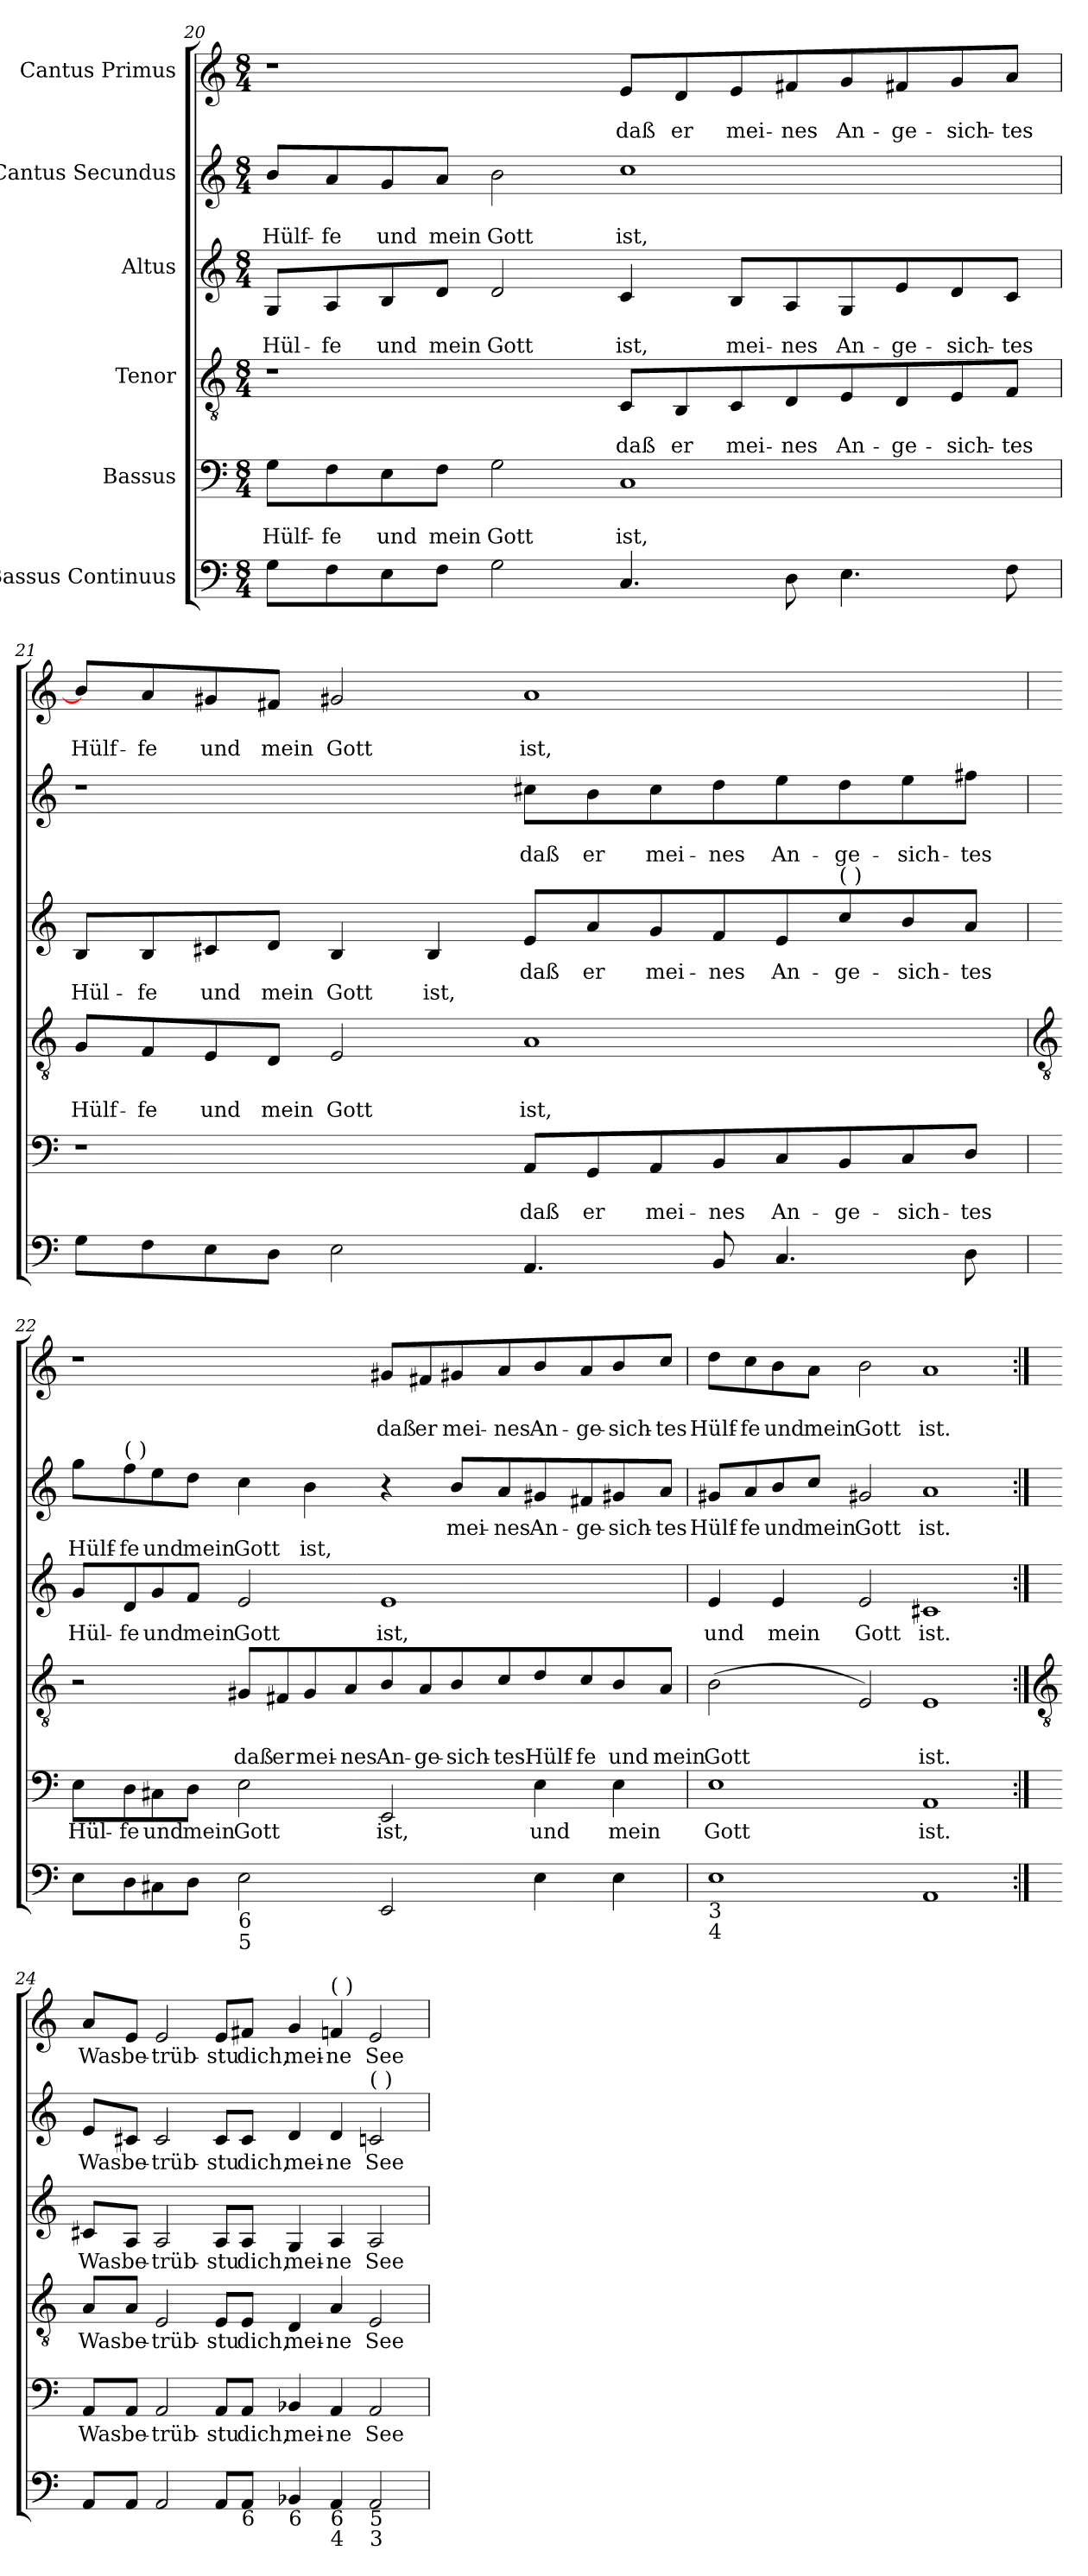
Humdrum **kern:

**kern	**kern	**text	**text	**kern	**text	**text	**kern	**text	**text	**kern	**text	**text	**kern	**text	**text
*part6	*part5	*part5	*part5	*part4	*part4	*part4	*part3	*part3	*part3	*part2	*part2	*part2	*part1	*part1	*part1
*staff6	*staff5	*staff5	*staff5	*staff4	*staff4	*staff4	*staff3	*staff3	*staff3	*staff2	*staff2	*staff2	*staff1	*staff1	*staff1
*I"Bassus Continuus	*I"Bassus	*	*	*I"Tenor	*	*	*I"Altus	*	*	*I"Cantus Secundus	*	*	*I"Cantus Primus	*	*
!!LO:LB:g=z
*clefF4	*clefF4	*	*	*clefGv2	*	*	*clefG2	*	*	*clefG2	*	*	*clefG2	*	*
*k[]	*k[]	*	*	*k[]	*	*	*k[]	*	*	*k[]	*	*	*k[]	*	*
*C:	*C:	*	*	*C:	*	*	*C:	*	*	*C:	*	*	*C:	*	*
*M8/4	*M8/4	*	*	*M8/4	*	*	*M8/4	*	*	*M8/4	*	*	*M8/4	*	*
=20	=20	=20	=20	=20	=20	=20	=20	=20	=20	=20	=20	=20	=20	=20	=20
!	!	!	!LO:LY:b	!	!	!	!	!	!LO:LY:b	!	!	!LO:LY:b	!	!	!
8G\L	8G\L	.	Hülf-	1r	.	.	8G/L	.	Hül-	8b/L	.	Hülf-	1r	.	.
!	!	!	!LO:LY:b	!	!	!	!	!	!LO:LY:b	!	!	!LO:LY:b	!	!	!
8F\	8F\	.	-fe	.	.	.	8A/	.	-fe	8a/	.	-fe	.	.	.
!	!	!	!LO:LY:b	!	!	!	!	!	!LO:LY:b	!	!	!LO:LY:b	!	!	!
8E\	8E\	.	und	.	.	.	8B/	.	und	8g/	.	und	.	.	.
!	!	!	!LO:LY:b	!	!	!	!	!	!LO:LY:b	!	!	!LO:LY:b	!	!	!
8F\J	8F\J	.	mein	.	.	.	8d/J	.	mein	8a/J	.	mein	.	.	.
!	!	!	!LO:LY:b	!	!	!	!	!	!LO:LY:b	!	!	!LO:LY:b	!	!	!
2G	2G	.	Gott	.	.	.	2d	.	Gott	2b	.	Gott	.	.	.
!	!	!	!LO:LY:b	!	!	!LO:LY:b	!	!	!LO:LY:b	!	!	!LO:LY:b	!	!	!LO:LY:b
4.C	1C	.	ist,	8C/L	.	daß	4c	.	ist,	1cc	.	ist,	8e/L	.	daß
!	!	!	!	!	!	!LO:LY:b	!	!	!	!	!	!	!	!	!LO:LY:b
.	.	.	.	8BB/	.	er	.	.	.	.	.	.	8d/	.	er
!	!	!	!	!	!	!LO:LY:b	!	!	!LO:LY:b	!	!	!	!	!	!LO:LY:b
.	.	.	.	8C/	.	mei-	8B/L	.	mei-	.	.	.	8e/	.	mei-
!	!	!	!	!	!	!LO:LY:b	!	!	!LO:LY:b	!	!	!	!	!	!LO:LY:b
8D	.	.	.	8D/	.	-nes	8A/	.	-nes	.	.	.	8f#X/	.	-nes
!	!	!	!	!	!	!LO:LY:b	!	!	!LO:LY:b	!	!	!	!	!	!LO:LY:b
4.E	.	.	.	8E/	.	An-	8G/	.	An-	.	.	.	8g/	.	An-
!	!	!	!	!	!	!LO:LY:b	!	!	!LO:LY:b	!	!	!	!	!	!LO:LY:b
.	.	.	.	8D/	.	-ge-	8e/	.	-ge-	.	.	.	8f#X/	.	-ge-
!	!	!	!	!	!	!LO:LY:b	!	!	!LO:LY:b	!	!	!	!	!	!LO:LY:b
.	.	.	.	8E/	.	-sich-	8d/	.	-sich-	.	.	.	8g/	.	-sich-
!	!	!	!	!	!	!LO:LY:b	!	!	!LO:LY:b	!	!	!	!	!	!LO:LY:b
8F	.	.	.	8F/J	.	-tes	8c/J	.	-tes	.	.	.	8a/J	.	-tes
=21	=21	=21	=21	=21	=21	=21	=21	=21	=21	=21	=21	=21	=21	=21	=21
!	!	!	!	!	!	!LO:LY:b	!	!	!LO:LY:b	!	!	!	!	!	!LO:LY:b
8G\L	1r	.	.	8G/L	.	Hülf-	8B/L	.	Hül-	1r	.	.	8b/L]	.	Hülf-
!	!	!	!	!	!	!LO:LY:b	!	!	!LO:LY:b	!	!	!	!	!	!LO:LY:b
8F\	.	.	.	8F/	.	-fe	8B/	.	-fe	.	.	.	8a/	.	-fe
!	!	!	!	!	!	!LO:LY:b	!	!	!LO:LY:b	!	!	!	!	!	!LO:LY:b
8E\	.	.	.	8E/	.	und	8c#X/	.	und	.	.	.	8g#X/	.	und
!	!	!	!	!	!	!LO:LY:b	!	!	!LO:LY:b	!	!	!	!	!	!LO:LY:b
8D\J	.	.	.	8D/J	.	mein	8d/J	.	mein	.	.	.	8f#X/J	.	mein
!	!	!	!	!	!	!LO:LY:b	!	!	!LO:LY:b	!	!	!	!	!	!LO:LY:b
2E	.	.	.	2E	.	Gott	4B	.	Gott	.	.	.	2g#X	.	Gott
!	!	!	!	!	!	!	!	!	!LO:LY:b	!	!	!	!	!	!
.	.	.	.	.	.	.	4B	.	ist,	.	.	.	.	.	.
!	!	!	!LO:LY:b	!	!	!LO:LY:b	!	!LO:LY:b	!	!	!	!LO:LY:b	!	!	!LO:LY:b
4.AA	8AA/L	.	daß	1A	.	ist,	8e/L	daß	.	8cc#X\L	.	daß	1a	.	ist,
!	!	!	!LO:LY:b	!	!	!	!	!LO:LY:b	!	!	!	!LO:LY:b	!	!	!
.	8GG/	.	er	.	.	.	8a/	er	.	8b\	.	er	.	.	.
!	!	!	!LO:LY:b	!	!	!	!	!LO:LY:b	!	!	!	!LO:LY:b	!	!	!
.	8AA/	.	mei-	.	.	.	8g/	mei-	.	8cc#\	.	mei-	.	.	.
!	!	!	!LO:LY:b	!	!	!	!	!LO:LY:b	!	!	!	!LO:LY:b	!	!	!
8BB	8BB/	.	-nes	.	.	.	8f/	-nes	.	8dd\	.	-nes	.	.	.
!	!	!	!LO:LY:b	!	!	!	!	!LO:LY:b	!	!	!	!LO:LY:b	!	!	!
4.C	8C/	.	An-	.	.	.	8e/	An-	.	8ee\	.	An-	.	.	.
!	!	!	!	!	!	!	!LO:TX:a:t=(  )	!	!	!	!	!	!	!	!
!	!	!	!LO:LY:b	!	!	!	!	!LO:LY:b	!	!	!	!LO:LY:b	!	!	!
.	8BB/	.	-ge-	.	.	.	8cc/	-ge-	.	8dd\	.	-ge-	.	.	.
!	!	!	!LO:LY:b	!	!	!	!	!LO:LY:b	!	!	!	!LO:LY:b	!	!	!
.	8C/	.	-sich-	.	.	.	8b/	-sich-	.	8ee\	.	-sich-	.	.	.
!	!	!	!LO:LY:b	!	!	!	!	!LO:LY:b	!	!	!	!LO:LY:b	!	!	!
8D	8D/J	.	-tes	.	.	.	8a/J	-tes	.	8ff#X\J	.	-tes	.	.	.
!!LO:LB:g=z
=22	=22	=22	=22	=22	=22	=22	=22	=22	=22	=22	=22	=22	=22	=22	=22
*	*	*	*	*clefGv2	*	*	*	*	*	*	*	*	*	*	*
!	!	!LO:LY:b	!	!	!	!	!	!LO:LY:b	!	!	!	!LO:LY:b	!	!	!
8E\L	8E\L	Hül-	.	2r	.	.	8g/L	Hül-	.	8gg\L	.	Hülf-	1r	.	.
!	!	!	!	!	!	!	!	!	!	!LO:TX:a:t=(  )	!	!	!	!	!
!	!	!LO:LY:b	!	!	!	!	!	!LO:LY:b	!	!	!	!LO:LY:b	!	!	!
8D\	8D\	-fe	.	.	.	.	8d/	-fe	.	8ff\	.	-fe	.	.	.
!	!	!LO:LY:b	!	!	!	!	!	!LO:LY:b	!	!	!	!LO:LY:b	!	!	!
8C#X\	8C#X\	und	.	.	.	.	8g/	und	.	8ee\	.	und	.	.	.
!	!	!LO:LY:b	!	!	!	!	!	!LO:LY:b	!	!	!	!LO:LY:b	!	!	!
8D\J	8D\J	mein	.	.	.	.	8f/J	mein	.	8dd\J	.	mein	.	.	.
!LO:TX:b:t=6	!	!	!	!	!	!	!	!	!	!	!	!	!	!	!
!LO:TX:b:t=5	!	!	!	!	!	!	!	!	!	!	!	!	!	!	!
!	!	!LO:LY:b	!	!	!	!LO:LY:b	!	!LO:LY:b	!	!	!	!LO:LY:b	!	!	!
2E	2E	Gott	.	8G#X/L	.	daß	2e	Gott	.	4cc	.	Gott	.	.	.
!	!	!	!	!	!	!LO:LY:b	!	!	!	!	!	!	!	!	!
.	.	.	.	8F#X/	.	er	.	.	.	.	.	.	.	.	.
!	!	!	!	!	!	!LO:LY:b	!	!	!	!	!	!LO:LY:b	!	!	!
.	.	.	.	8G#/	.	mei-	.	.	.	4b	.	ist,	.	.	.
!	!	!	!	!	!	!LO:LY:b	!	!	!	!	!	!	!	!	!
.	.	.	.	8A/	.	-nes	.	.	.	.	.	.	.	.	.
!	!	!LO:LY:b	!	!	!	!LO:LY:b	!	!LO:LY:b	!	!	!	!	!	!	!LO:LY:b
2EE	2EE	ist,	.	8B/	.	An-	1e	ist,	.	4r	.	.	8g#X/L	.	daß
!	!	!	!	!	!	!LO:LY:b	!	!	!	!	!	!	!	!	!LO:LY:b
.	.	.	.	8A/	.	-ge-	.	.	.	.	.	.	8f#X/	.	er
!	!	!	!	!	!	!LO:LY:b	!	!	!	!	!LO:LY:b	!	!	!	!LO:LY:b
.	.	.	.	8B/	.	-sich-	.	.	.	8b/L	mei-	.	8g#X/	.	mei-
!	!	!	!	!	!	!LO:LY:b	!	!	!	!	!LO:LY:b	!	!	!	!LO:LY:b
.	.	.	.	8c/	.	-tes	.	.	.	8a/	-nes	.	8a/	.	-nes
!	!	!LO:LY:b	!	!	!	!LO:LY:b	!	!	!	!	!LO:LY:b	!	!	!	!LO:LY:b
4E	4E	und	.	8d/	.	Hülf-	.	.	.	8g#X/	An-	.	8b/	.	An-
!	!	!	!	!	!	!LO:LY:b	!	!	!	!	!LO:LY:b	!	!	!	!LO:LY:b
.	.	.	.	8c/	.	-fe	.	.	.	8f#X/	-ge-	.	8a/	.	-ge-
!	!	!LO:LY:b	!	!	!	!LO:LY:b	!	!	!	!	!LO:LY:b	!	!	!	!LO:LY:b
4E	4E	mein	.	8B/	.	und	.	.	.	8g#X/	-sich-	.	8b/	.	-sich-
!	!	!	!	!	!	!LO:LY:b	!	!	!	!	!LO:LY:b	!	!	!	!LO:LY:b
.	.	.	.	8A/J	.	mein	.	.	.	8a/J	-tes	.	8cc/J	.	-tes
=23	=23	=23	=23	=23	=23	=23	=23	=23	=23	=23	=23	=23	=23	=23	=23
!LO:TX:b:t=3	!	!	!	!	!	!	!	!	!	!	!	!	!	!	!
!LO:TX:b:t=4	!	!	!	!	!	!	!	!	!	!	!	!	!	!	!
!	!	!LO:LY:b	!	!	!	!LO:LY:b	!	!LO:LY:b	!	!	!LO:LY:b	!	!	!	!LO:LY:b
1E	1E	Gott	.	(>2B	.	Gott	4e	und	.	8g#X/L	Hülf-	.	8dd\L	.	Hülf-
!	!	!	!	!	!	!	!	!	!	!	!LO:LY:b	!	!	!	!LO:LY:b
.	.	.	.	.	.	.	.	.	.	8a/	-fe	.	8cc\	.	-fe
!	!	!	!	!	!	!	!	!LO:LY:b	!	!	!LO:LY:b	!	!	!	!LO:LY:b
.	.	.	.	.	.	.	4e	mein	.	8b/	und	.	8b\	.	und
!	!	!	!	!	!	!	!	!	!	!	!LO:LY:b	!	!	!	!LO:LY:b
.	.	.	.	.	.	.	.	.	.	8cc/J	mein	.	8a\J	.	mein
!	!	!	!	!	!	!	!	!LO:LY:b	!	!	!LO:LY:b	!	!	!	!LO:LY:b
.	.	.	.	2E)	.	.	2e	Gott	.	2g#X	Gott	.	2b	.	Gott
!	!	!LO:LY:b	!	!	!	!LO:LY:b	!	!LO:LY:b	!	!	!LO:LY:b	!	!	!	!LO:LY:b
1AA	1AA	ist.	.	1E	.	ist.	1c#X	ist.	.	1a	ist.	.	1a	.	ist.
!!LO:LB:g=z
=24:|!	=24:|!	=24:|!	=24:|!	=24:|!	=24:|!	=24:|!	=24:|!	=24:|!	=24:|!	=24:|!	=24:|!	=24:|!	=24:|!	=24:|!	=24:|!
*	*	*	*	*clefGv2	*	*	*	*	*	*	*	*	*	*	*
!	!	!LO:LY:b	!	!	!LO:LY:b	!	!	!LO:LY:b	!	!	!LO:LY:b	!	!	!LO:LY:b	!
8AA/L	8AA/L	Was	.	8A/L	Was	.	8c#X/L	Was	.	8e/L	Was	.	8a/L	Was	.
!	!	!LO:LY:b	!	!	!LO:LY:b	!	!	!LO:LY:b	!	!	!LO:LY:b	!	!	!LO:LY:b	!
8AA/J	8AA/J	be-	.	8A/J	be-	.	8A/J	be-	.	8c#X/J	be-	.	8e/J	be-	.
!	!	!LO:LY:b	!	!	!LO:LY:b	!	!	!LO:LY:b	!	!	!LO:LY:b	!	!	!LO:LY:b	!
2AA	2AA	-trüb-	.	2E	-trüb-	.	2A	-trüb-	.	2c#	-trüb-	.	2e	-trüb-	.
!	!	!LO:LY:b	!	!	!LO:LY:b	!	!	!LO:LY:b	!	!	!LO:LY:b	!	!	!LO:LY:b	!
8AA/L	8AA/L	-stu	.	8E/L	-stu	.	8A/L	-stu	.	8c#/L	-stu	.	8e/L	-stu	.
!LO:TX:b:t=6	!	!	!	!	!	!	!	!	!	!	!	!	!	!	!
!	!	!LO:LY:b	!	!	!LO:LY:b	!	!	!LO:LY:b	!	!	!LO:LY:b	!	!	!LO:LY:b	!
8AA/J	8AA/J	dich,	.	8E/J	dich,	.	8A/J	dich,	.	8c#/J	dich,	.	8f#X/J	dich,	.
!LO:TX:b:t=6	!	!	!	!	!	!	!	!	!	!	!	!	!	!	!
!	!	!LO:LY:b	!	!	!LO:LY:b	!	!	!LO:LY:b	!	!	!LO:LY:b	!	!	!LO:LY:b	!
4BB-X	4BB-X	mei-	.	4D	mei-	.	4G	mei-	.	4d	mei-	.	4g	mei-	.
!	!	!	!	!	!	!	!	!	!	!	!	!	!LO:TX:a:t=(  )	!	!
!LO:TX:b:t=6\n4	!	!	!	!	!	!	!	!	!	!	!	!	!	!	!
!	!	!LO:LY:b	!	!	!LO:LY:b	!	!	!LO:LY:b	!	!	!LO:LY:b	!	!	!LO:LY:b	!
4AA	4AA	-ne	.	4A	-ne	.	4A	-ne	.	4d	-ne	.	4f	-ne	.
!	!	!	!	!	!	!	!	!	!	!LO:TX:a:t=(  )	!	!	!	!	!
!LO:TX:b:t=5\n3	!	!	!	!	!	!	!	!	!	!	!	!	!	!	!
!	!	!LO:LY:b	!	!	!LO:LY:b	!	!	!LO:LY:b	!	!	!LO:LY:b	!	!	!LO:LY:b	!
2AA	2AA	See-	.	2E	See-	.	2A	See-	.	2c	See-	.	2e	See-	.
=	=	=	=	=	=	=	=	=	=	=	=	=	=	=	=
*-	*-	*-	*-	*-	*-	*-	*-	*-	*-	*-	*-	*-	*-	*-	*-
